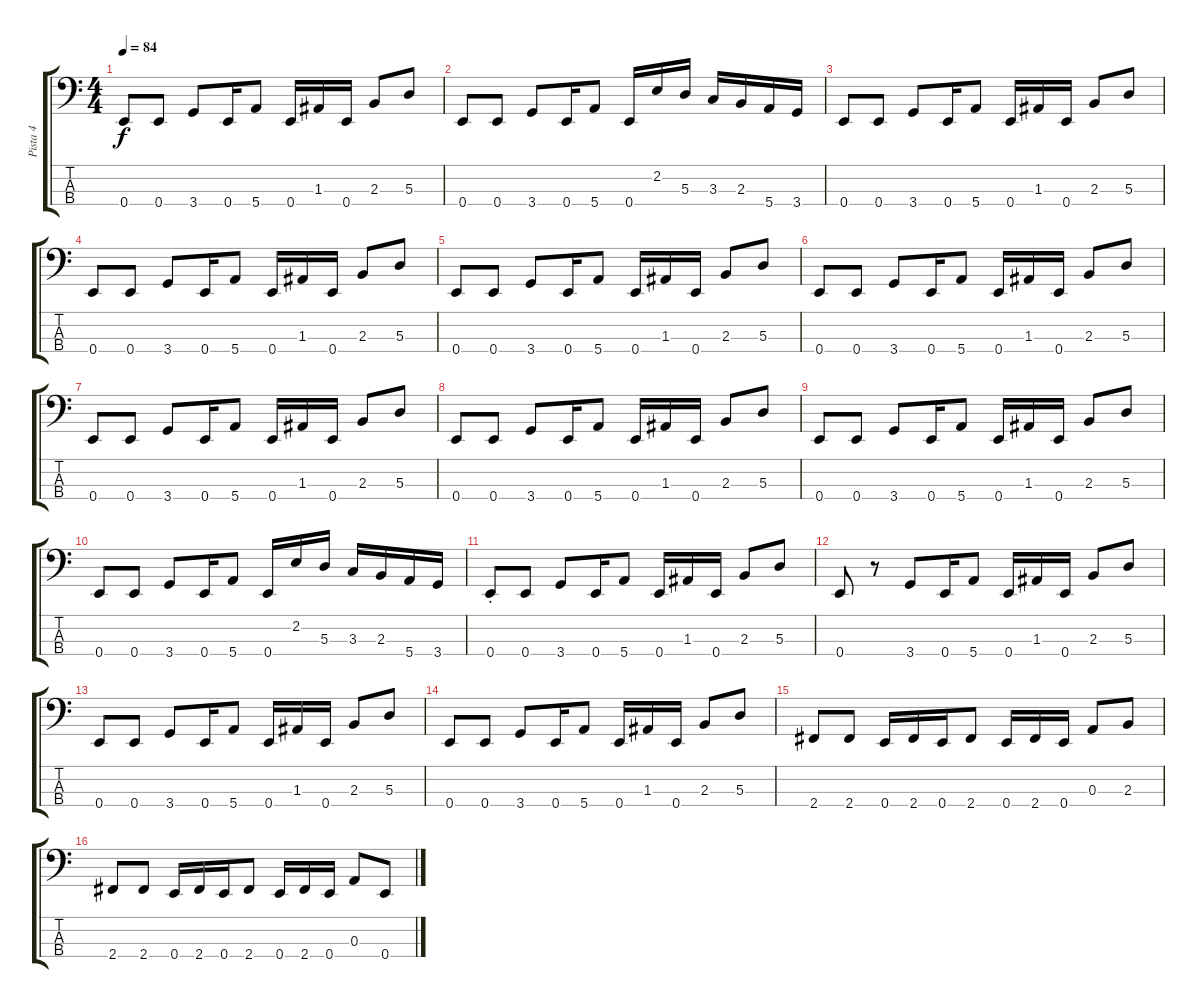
\track ("Pista 4" "Pista 4") {instrument electricbassfinger}
\staff {score tabs}
\tuning (G2 D2 A1 E1) {hide}
\ts (4 4)
\tempo 84
\clef f4
\ks c
0.4.8{dy f} 0.4.8 3.4.8 0.4.16 5.4.8 0.4.16 1.3.16 0.4.16 2.3.8 5.3.8 |
0.4.8 0.4.8 3.4.8 0.4.16 5.4.8 0.4.16 2.2.16 5.3.16 3.3.16 2.3.16 5.4.16 3.4.16 |
0.4.8 0.4.8 3.4.8 0.4.16 5.4.8 0.4.16 1.3.16 0.4.16 2.3.8 5.3.8 |
0.4.8 0.4.8 3.4.8 0.4.16 5.4.8 0.4.16 1.3.16 0.4.16 2.3.8 5.3.8 |
0.4.8 0.4.8 3.4.8 0.4.16 5.4.8 0.4.16 1.3.16 0.4.16 2.3.8 5.3.8 |
0.4.8 0.4.8 3.4.8 0.4.16 5.4.8 0.4.16 1.3.16 0.4.16 2.3.8 5.3.8 |
0.4.8 0.4.8 3.4.8 0.4.16 5.4.8 0.4.16 1.3.16 0.4.16 2.3.8 5.3.8 |
0.4.8 0.4.8 3.4.8 0.4.16 5.4.8 0.4.16 1.3.16 0.4.16 2.3.8 5.3.8 |
0.4.8 0.4.8 3.4.8 0.4.16 5.4.8 0.4.16 1.3.16 0.4.16 2.3.8 5.3.8 |
0.4.8 0.4.8 3.4.8 0.4.16 5.4.8 0.4.16 2.2.16 5.3.16 3.3.16 2.3.16 5.4.16 3.4.16 |
0.4{st}.8 0.4.8 3.4.8 0.4.16 5.4.8 0.4.16 1.3.16 0.4.16 2.3.8 5.3.8 |
0.4.8 r.8 3.4.8 0.4.16 5.4.8 0.4.16 1.3.16 0.4.16 2.3.8 5.3.8 |
0.4.8 0.4.8 3.4.8 0.4.16 5.4.8 0.4.16 1.3.16 0.4.16 2.3.8 5.3.8 |
0.4.8 0.4.8 3.4.8 0.4.16 5.4.8 0.4.16 1.3.16 0.4.16 2.3.8 5.3.8 |
2.4.8 2.4.8 0.4.16 2.4.16 0.4.16 2.4.8 0.4.16 2.4.16 0.4.16 0.3.8 2.3.8 |
2.4.8 2.4.8 0.4.16 2.4.16 0.4.16 2.4.8 0.4.16 2.4.16 0.4.16 0.3.8 0.4.8
